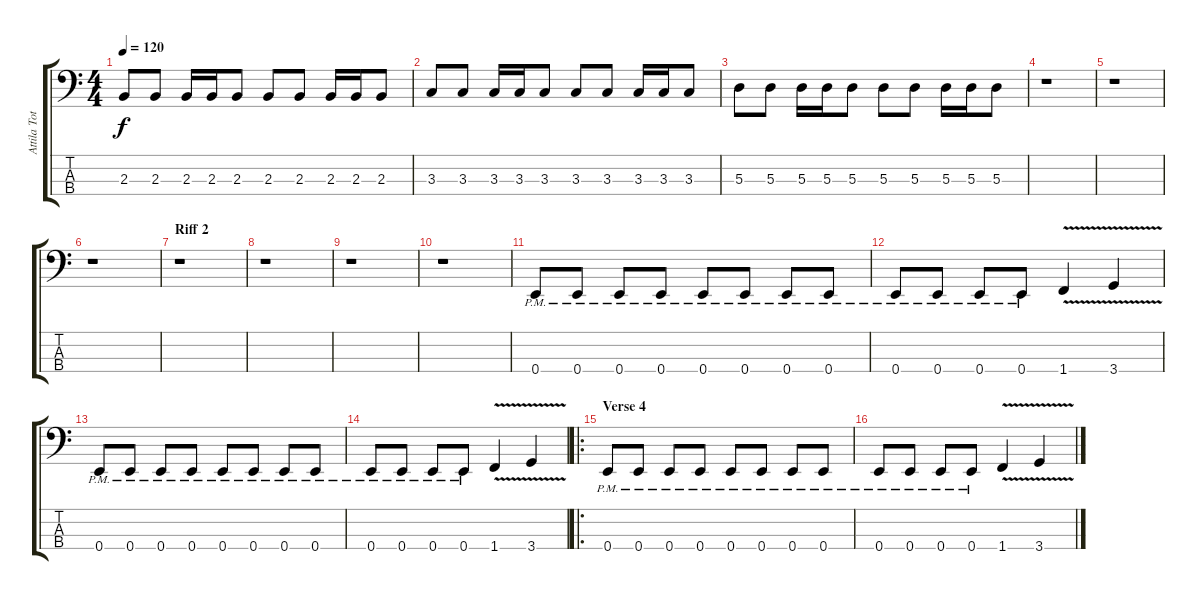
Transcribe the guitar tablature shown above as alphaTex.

\track ("Attila Toth" "Attila Tot") {instrument electricbasspick}
\staff {score tabs}
\tuning (G2 D2 A1 E1) {hide}
\ts (4 4)
\tempo 120
\clef f4
\ks c
2.3.8{dy f} 2.3.8 2.3.16 2.3.16 2.3.8 2.3.8 2.3.8 2.3.16 2.3.16 2.3.8 |
3.3.8 3.3.8 3.3.16 3.3.16 3.3.8 3.3.8 3.3.8 3.3.16 3.3.16 3.3.8 |
5.3.8 5.3.8 5.3.16 5.3.16 5.3.8 5.3.8 5.3.8 5.3.16 5.3.16 5.3.8 |
r.1 |
r.1 |
r.1 |
\section ("" "Riff 2")
r.1 |
r.1 |
r.1 |
r.1 |
0.4{pm}.8 0.4{pm}.8 0.4{pm}.8 0.4{pm}.8 0.4{pm}.8 0.4{pm}.8 0.4{pm}.8 0.4{pm}.8 |
0.4{pm}.8 0.4{pm}.8 0.4{pm}.8 0.4{pm}.8 1.4{v}.4 3.4{v}.4 |
0.4{pm}.8 0.4{pm}.8 0.4{pm}.8 0.4{pm}.8 0.4{pm}.8 0.4{pm}.8 0.4{pm}.8 0.4{pm}.8 |
0.4{pm}.8 0.4{pm}.8 0.4{pm}.8 0.4{pm}.8 1.4{v}.4 3.4{v}.4 |
\ro
\section ("" "Verse 4")
0.4{pm}.8 0.4{pm}.8 0.4{pm}.8 0.4{pm}.8 0.4{pm}.8 0.4{pm}.8 0.4{pm}.8 0.4{pm}.8 |
0.4{pm}.8 0.4{pm}.8 0.4{pm}.8 0.4{pm}.8 1.4{v}.4 3.4{v}.4
